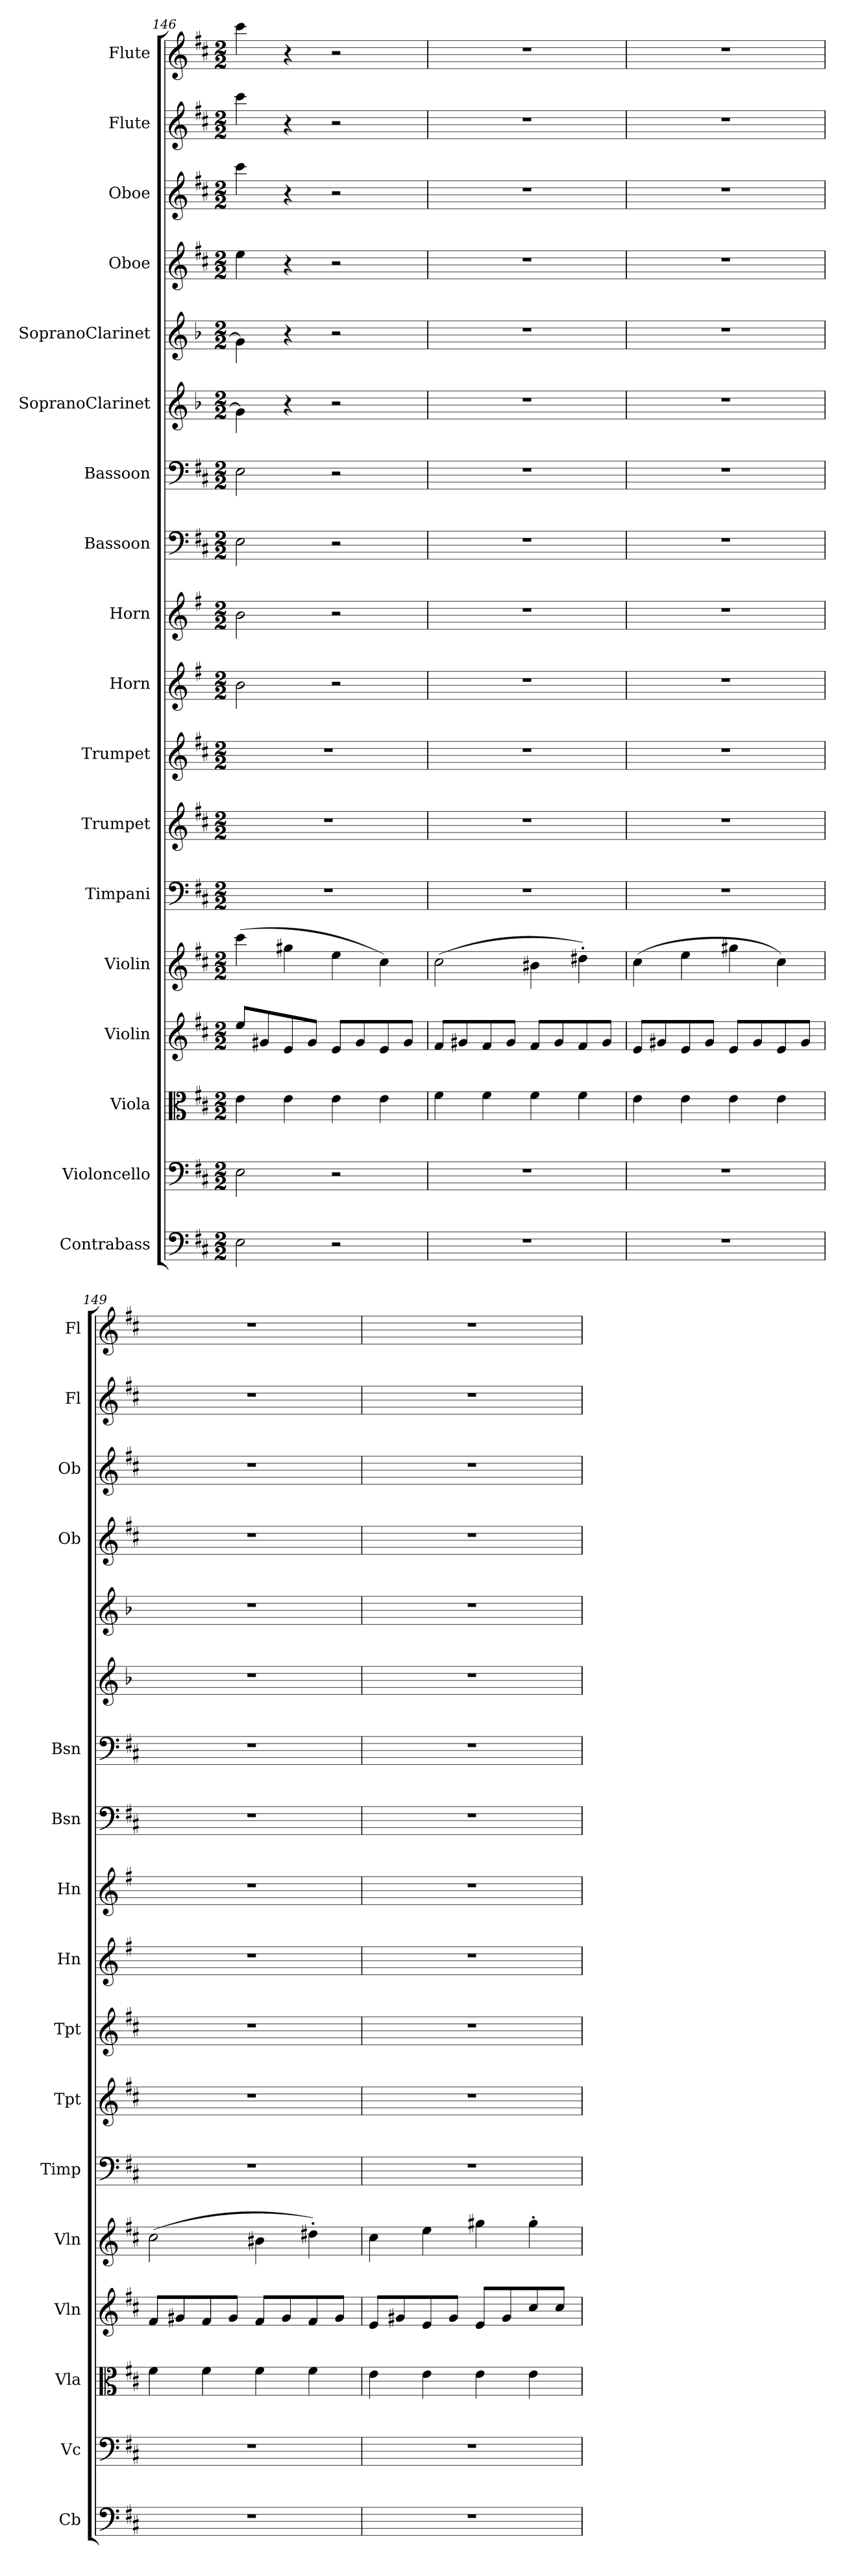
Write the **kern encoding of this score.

**kern	**kern	**kern	**kern	**kern	**kern	**kern	**kern	**kern	**kern	**kern	**kern	**kern	**kern	**kern	**kern	**kern	**kern
*part18	*part17	*part16	*part15	*part14	*part13	*part12	*part11	*part10	*part9	*part8	*part7	*part6	*part5	*part4	*part3	*part2	*part1
*staff18	*staff17	*staff16	*staff15	*staff14	*staff13	*staff12	*staff11	*staff10	*staff9	*staff8	*staff7	*staff6	*staff5	*staff4	*staff3	*staff2	*staff1
*I"Contrabass	*I"Violoncello	*I"Viola	*I"Violin	*I"Violin	*I"Timpani	*I"Trumpet	*I"Trumpet	*I"Horn	*I"Horn	*I"Bassoon	*I"Bassoon	*I"SopranoClarinet	*I"SopranoClarinet	*I"Oboe	*I"Oboe	*I"Flute	*I"Flute
*I'Cb	*I'Vc	*I'Vla	*I'Vln	*I'Vln	*I'Timp	*I'Tpt	*I'Tpt	*I'Hn	*I'Hn	*I'Bsn	*I'Bsn	*	*	*I'Ob	*I'Ob	*I'Fl	*I'Fl
*clefF4	*clefF4	*clefC3	*clefG2	*clefG2	*clefF4	*clefG2	*clefG2	*clefG2	*clefG2	*clefF4	*clefF4	*clefG2	*clefG2	*clefG2	*clefG2	*clefG2	*clefG2
*ITrd7c12	*	*	*	*	*	*ITrd1c2	*ITrd1c2	*ITrd4c7	*ITrd4c7	*	*	*	*	*	*	*	*
*k[f#c#]	*k[f#c#]	*k[f#c#]	*k[f#c#]	*k[f#c#]	*k[f#c#]	*k[]	*k[]	*k[]	*k[]	*k[f#c#]	*k[f#c#]	*k[b-]	*k[b-]	*k[f#c#]	*k[f#c#]	*k[f#c#]	*k[f#c#]
*D:	*D:	*D:	*D:	*D:	*D:	*	*	*	*	*D:	*D:	*	*	*D:	*D:	*D:	*D:
*M2/2	*M2/2	*M2/2	*M2/2	*M2/2	*M2/2	*M2/2	*M2/2	*M2/2	*M2/2	*M2/2	*M2/2	*M2/2	*M2/2	*M2/2	*M2/2	*M2/2	*M2/2
=146	=146	=146	=146	=146	=146	=146	=146	=146	=146	=146	=146	=146	=146	=146	=146	=146	=146
2EE\	2E\	4e\	8ee/L	(>4ccc#\	1r	1r	1r	2e\	2e\	2E\	2E\	4g#\]	4g#\]	4ee\	4ccc#\	4ccc#\	4ccc#\
.	.	.	8g#X/	.	.	.	.	.	.	.	.	.	.	.	.	.	.
.	.	4e\	8e/	4gg#X\	.	.	.	.	.	.	.	4r	4r	4r	4r	4r	4r
.	.	.	8g#/J	.	.	.	.	.	.	.	.	.	.	.	.	.	.
2r	2r	4e\	8e/L	4ee\	.	.	.	2r	2r	2r	2r	2r	2r	2r	2r	2r	2r
.	.	.	8g#/	.	.	.	.	.	.	.	.	.	.	.	.	.	.
.	.	4e\	8e/	4cc#\)	.	.	.	.	.	.	.	.	.	.	.	.	.
.	.	.	8g#/J	.	.	.	.	.	.	.	.	.	.	.	.	.	.
=147	=147	=147	=147	=147	=147	=147	=147	=147	=147	=147	=147	=147	=147	=147	=147	=147	=147
1r	1r	4f#\	8f#/L	(>2cc#\	1r	1r	1r	1r	1r	1r	1r	1r	1r	1r	1r	1r	1r
.	.	.	8g#X/	.	.	.	.	.	.	.	.	.	.	.	.	.	.
.	.	4f#\	8f#/	.	.	.	.	.	.	.	.	.	.	.	.	.	.
.	.	.	8g#/J	.	.	.	.	.	.	.	.	.	.	.	.	.	.
.	.	4f#\	8f#/L	4b#X\	.	.	.	.	.	.	.	.	.	.	.	.	.
.	.	.	8g#/	.	.	.	.	.	.	.	.	.	.	.	.	.	.
.	.	4f#\	8f#/	4dd#X'\)	.	.	.	.	.	.	.	.	.	.	.	.	.
.	.	.	8g#/J	.	.	.	.	.	.	.	.	.	.	.	.	.	.
=148	=148	=148	=148	=148	=148	=148	=148	=148	=148	=148	=148	=148	=148	=148	=148	=148	=148
1r	1r	4e\	8e/L	(>4cc#\	1r	1r	1r	1r	1r	1r	1r	1r	1r	1r	1r	1r	1r
.	.	.	8g#X/	.	.	.	.	.	.	.	.	.	.	.	.	.	.
.	.	4e\	8e/	4ee\	.	.	.	.	.	.	.	.	.	.	.	.	.
.	.	.	8g#/J	.	.	.	.	.	.	.	.	.	.	.	.	.	.
.	.	4e\	8e/L	4gg#X\	.	.	.	.	.	.	.	.	.	.	.	.	.
.	.	.	8g#/	.	.	.	.	.	.	.	.	.	.	.	.	.	.
.	.	4e\	8e/	4cc#\)	.	.	.	.	.	.	.	.	.	.	.	.	.
.	.	.	8g#/J	.	.	.	.	.	.	.	.	.	.	.	.	.	.
=149	=149	=149	=149	=149	=149	=149	=149	=149	=149	=149	=149	=149	=149	=149	=149	=149	=149
1r	1r	4f#\	8f#/L	(>2cc#\	1r	1r	1r	1r	1r	1r	1r	1r	1r	1r	1r	1r	1r
.	.	.	8g#X/	.	.	.	.	.	.	.	.	.	.	.	.	.	.
.	.	4f#\	8f#/	.	.	.	.	.	.	.	.	.	.	.	.	.	.
.	.	.	8g#/J	.	.	.	.	.	.	.	.	.	.	.	.	.	.
.	.	4f#\	8f#/L	4b#X\	.	.	.	.	.	.	.	.	.	.	.	.	.
.	.	.	8g#/	.	.	.	.	.	.	.	.	.	.	.	.	.	.
.	.	4f#\	8f#/	4dd#X'\)	.	.	.	.	.	.	.	.	.	.	.	.	.
.	.	.	8g#/J	.	.	.	.	.	.	.	.	.	.	.	.	.	.
=150	=150	=150	=150	=150	=150	=150	=150	=150	=150	=150	=150	=150	=150	=150	=150	=150	=150
1r	1r	4e\	8e/L	4cc#\	1r	1r	1r	1r	1r	1r	1r	1r	1r	1r	1r	1r	1r
.	.	.	8g#X/	.	.	.	.	.	.	.	.	.	.	.	.	.	.
.	.	4e\	8e/	4ee\	.	.	.	.	.	.	.	.	.	.	.	.	.
.	.	.	8g#/J	.	.	.	.	.	.	.	.	.	.	.	.	.	.
.	.	4e\	8e/L	4gg#X\	.	.	.	.	.	.	.	.	.	.	.	.	.
.	.	.	8g#/	.	.	.	.	.	.	.	.	.	.	.	.	.	.
.	.	4e\	8cc#/	4gg#'\	.	.	.	.	.	.	.	.	.	.	.	.	.
.	.	.	8cc#/J	.	.	.	.	.	.	.	.	.	.	.	.	.	.
=	=	=	=	=	=	=	=	=	=	=	=	=	=	=	=	=	=
*-	*-	*-	*-	*-	*-	*-	*-	*-	*-	*-	*-	*-	*-	*-	*-	*-	*-
